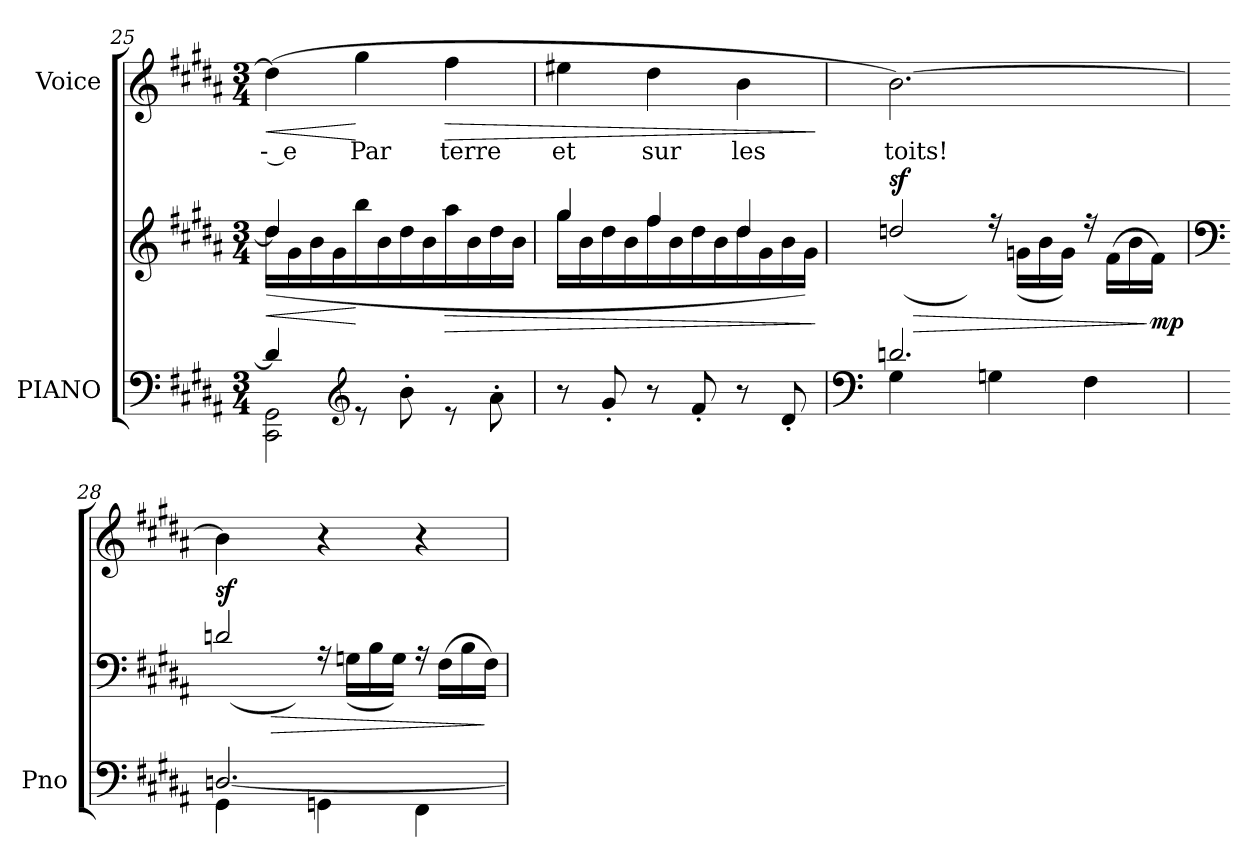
**kern	**kern	**dynam	**kern	**text	**dynam
*part2	*part2	*part2	*part1	*part1	*part1
*staff3	*staff2	*staff2/3	*staff1	*staff1	*staff1
*I"PIANO	*	*	*I"Voice	*	*
*I'Pno	*	*	*	*	*
!!LO:PB:g=z
*clefF4	*clefG2	*	*clefG2	*	*
*k[f#c#g#d#a#]	*k[f#c#g#d#a#]	*	*k[f#c#g#d#a#]	*	*
*M3/4	*M3/4	*	*M3/4	*	*
=25	=25	=25	=25	=25	=25
*^	*	*	*	*	*
!	!	!	!LO:HP:b	!	!LO:LY:b	!LO:HP:b
*	*	*^	*	*	*	*
4d#/]	2CC#\ 2GG#\	4dd#/]	(>16dd#\LL	<	(>4dd#\]	-- e	<
.	.	.	16g#\	.	.	.	.
.	.	.	16b\	.	.	.	.
.	.	.	16g#\	.	.	.	.
*clefG2	*	*	*	*	*	*	*
!	!	!	!	!	!	!LO:LY:b	!
8re	.	2ryy	16bb\	[	4gg#\	Par	[
.	.	.	16b\	.	.	.	.
8b'\	.	.	16dd#\	.	.	.	.
.	.	.	16b\	.	.	.	.
!	!	!	!	!LO:HP:b	!	!LO:LY:b	!LO:HP:b
8re	4ryy	.	16aa#\	>	4ff#\	terre	>
.	.	.	16b\	.	.	.	.
8a#'\	.	.	16dd#\	.	.	.	.
.	.	.	16b\JJ	.	.	.	.
*v	*v	*	*	*	*	*	*
=26	=26	=26	=26	=26	=26	=26
!	!	!	!	!	!LO:LY:b	!
8r	4gg#/	16gg#\LL	.	4ee#X\	et	.
.	.	16b\	.	.	.	.
8g#'/	.	16dd#\	.	.	.	.
.	.	16b\	.	.	.	.
!	!	!	!	!	!LO:LY:b	!
8r	4ff#/	16ff#\	.	4dd#\	sur	.
.	.	16b\	.	.	.	.
8f#'/	.	16dd#\	.	.	.	.
.	.	16b\	.	.	.	.
!	!	!	!	!	!LO:LY:b	!
8r	4dd#/	16dd#\	.	4b\	les	.
.	.	16g#\	.	.	.	.
8d#'/	.	16b\	.	.	.	.
.	.	16g#\JJ)	.	.	.	.
*	*v	*v	*	*	*	*
.	.	]	.	.	]
=27	=27	=27	=27	=27	=27
*clefF4	*	*	*	*	*
*^	*	*	*	*	*
!	!	!	!LO:HP:b	!	!LO:LY:b	!
*	*	*^	*	*	*	*
!	!	!	!	!LO:DY:n=1:a	!	!	!
4G#\	2.dn/	2ddn/	(>16dd\LLyy	> sf	[2.b\)	toits!	.
.	.	.	16g#\	.	.	.	.
.	.	.	16b\	.	.	.	.
.	.	.	16g#\JJ)	.	.	.	.
4Gn\	.	.	16rff	.	.	.	.
.	.	.	(>16gn\LL	.	.	.	.
.	.	.	16b\	.	.	.	.
.	.	.	16g\JJ)	.	.	.	.
4F#\	.	4ryy	16rff	.	.	.	.
.	.	.	(>16f#\LL	.	.	.	.
.	.	.	16b\	.	.	.	.
!	!	!	!	!LO:DY:n=2:b	!	!	!
.	.	.	16f#\JJ)	] mp	.	.	.
!!LO:LB:g=z
=28	=28	=28	=28	=28	=28	=28	=28
*	*	*clefF4	*	*	*	*	*
!	!	!	!	!LO:DY:a	!	!	!
4GG#\	[2.Dn/	2dn/	(>16d\LLyy	sf	4b\]	.	.
.	.	.	16G#\	.	.	.	.
!	!	!	!	!LO:HP:b	!	!	!
.	.	.	16B\	>	.	.	.
.	.	.	16G#\JJ)	.	.	.	.
4GGn\	.	.	16rA	.	4r	.	.
.	.	.	(>16Gn\LL	.	.	.	.
.	.	.	16B\	.	.	.	.
.	.	.	16G\JJ)	.	.	.	.
4FF#\	.	4ryy	16rA	.	4r	.	.
.	.	.	(>16F#\LL	.	.	.	.
.	.	.	16B\	.	.	.	.
.	.	.	16F#\JJ)	]	.	.	.
*v	*v	*	*	*	*	*	*
*	*v	*v	*	*	*	*
=	=	=	=	=	=
*-	*-	*-	*-	*-	*-
